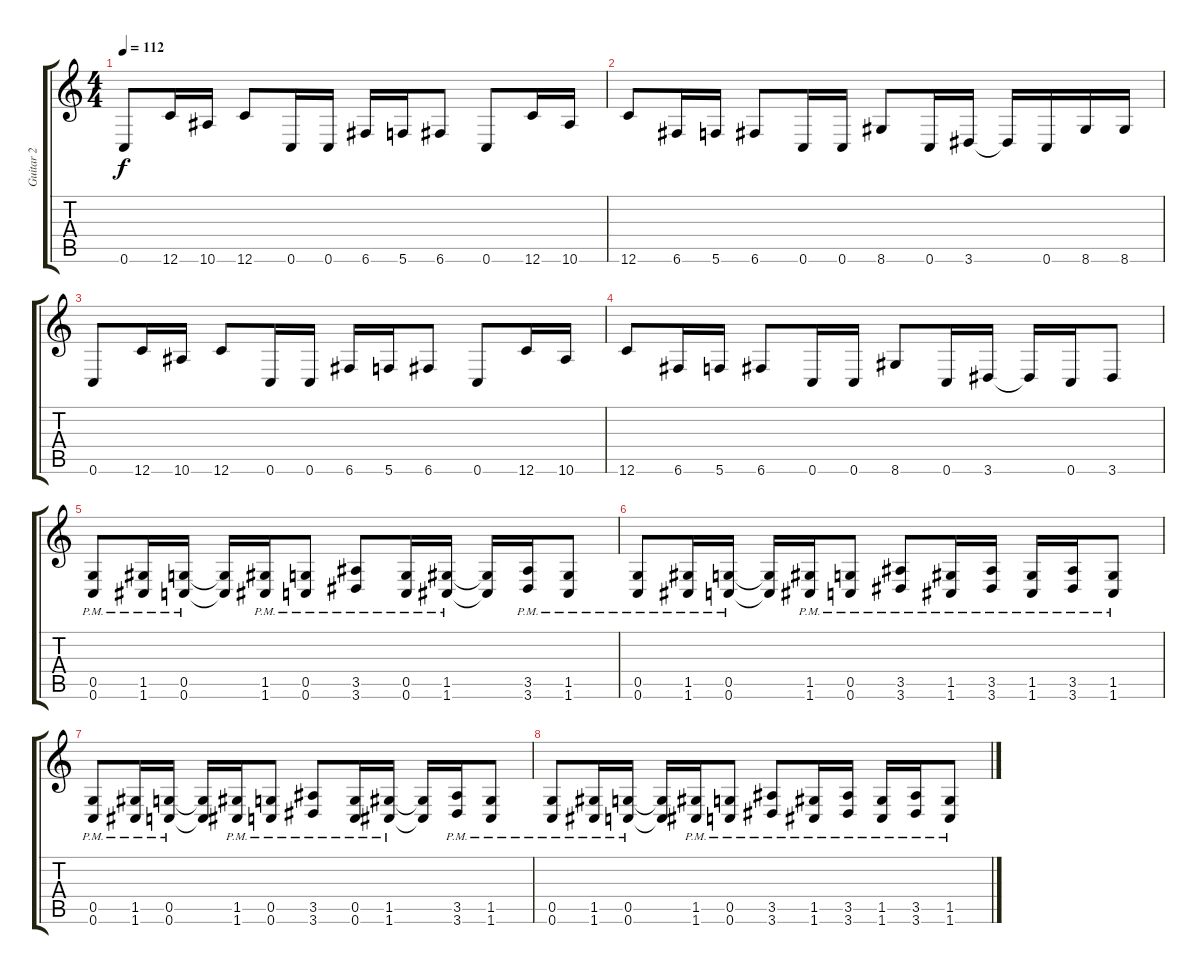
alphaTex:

\track ("Guitar 2" "Guitar 2") {instrument distortionguitar}
\staff {score tabs}
\tuning (D4 A3 F3 C3 G2 C2) {hide}
\ts (4 4)
\tempo 112
\clef g2
\ks c
0.6.8{dy f} 12.6.16 10.6.16 12.6.8 0.6.16 0.6.16 6.6.16 5.6.16 6.6.8 0.6.8 12.6.16 10.6.16 |
12.6.8 6.6.16 5.6.16 6.6.8 0.6.16 0.6.16 8.6.8 0.6.16 3.6.16 3.6{t}.16 0.6.16 8.6.16 8.6.16 |
0.6.8 12.6.16 10.6.16 12.6.8 0.6.16 0.6.16 6.6.16 5.6.16 6.6.8 0.6.8 12.6.16 10.6.16 |
12.6.8 6.6.16 5.6.16 6.6.8 0.6.16 0.6.16 8.6.8 0.6.16 3.6.16 3.6{t}.16 0.6.16 3.6.8 |
(0.5{pm} 0.6{pm}).8 (1.5{pm} 1.6{pm}).16 (0.5{pm} 0.6{pm}).16 (0.5{t} 0.6{t}).16 (1.5{pm} 1.6{pm}).16 (0.5{pm} 0.6{pm}).8 (3.5{pm} 3.6{pm}).8 (0.5{pm} 0.6{pm}).16 (1.5{pm} 1.6{pm}).16 (1.5{t} 1.6{t}).16 (3.5{pm} 3.6{pm}).16 (1.5{pm} 1.6{pm}).8 |
(0.5{pm} 0.6{pm}).8 (1.5{pm} 1.6{pm}).16 (0.5{pm} 0.6{pm}).16 (0.5{t} 0.6{t}).16 (1.5{pm} 1.6{pm}).16 (0.5{pm} 0.6{pm}).8 (3.5{pm} 3.6{pm}).8 (1.5{pm} 1.6{pm}).16 (3.5{pm} 3.6{pm}).16 (1.5{pm} 1.6{pm}).16 (3.5{pm} 3.6{pm}).16 (1.5{pm} 1.6{pm}).8 |
(0.5{pm} 0.6{pm}).8 (1.5{pm} 1.6{pm}).16 (0.5{pm} 0.6{pm}).16 (0.5{t} 0.6{t}).16 (1.5{pm} 1.6{pm}).16 (0.5{pm} 0.6{pm}).8 (3.5{pm} 3.6{pm}).8 (0.5{pm} 0.6{pm}).16 (1.5{pm} 1.6{pm}).16 (1.5{t} 1.6{t}).16 (3.5{pm} 3.6{pm}).16 (1.5{pm} 1.6{pm}).8 |
(0.5{pm} 0.6{pm}).8 (1.5{pm} 1.6{pm}).16 (0.5{pm} 0.6{pm}).16 (0.5{t} 0.6{t}).16 (1.5{pm} 1.6{pm}).16 (0.5{pm} 0.6{pm}).8 (3.5{pm} 3.6{pm}).8 (1.5{pm} 1.6{pm}).16 (3.5{pm} 3.6{pm}).16 (1.5{pm} 1.6{pm}).16 (3.5{pm} 3.6{pm}).16 (1.5{pm} 1.6{pm}).8
